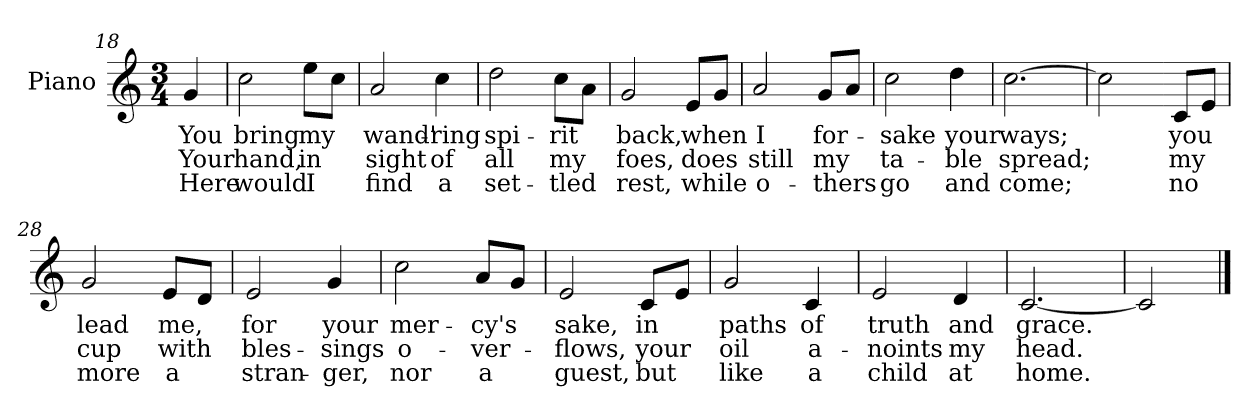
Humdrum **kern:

**kern	**text	**text	**text
*part1	*part1	*part1	*part1
*staff1	*staff1	*staff1	*staff1
*I"Piano	*	*	*
*I'Pno.	*	*	*
*clefG2	*	*	*
*k[]	*	*	*
*C:	*	*	*
*M3/4	*	*	*
=18	=18	=18	=18
!	!LO:LY:b:color=#000000	!LO:LY:b:color=#000000	!LO:LY:b:color=#000000
4gi/	You	Your	Here
=19	=19	=19	=19
!	!LO:LY:b:color=#000000	!LO:LY:b:color=#000000	!LO:LY:b:color=#000000
2cci\	bring	hand,	would
!	!LO:LY:b:color=#000000	!LO:LY:b:color=#000000	!LO:LY:b:color=#000000
8eei\L	my	in	I
8cci\J	.	.	.
!!LO:LB:g=z
=20	=20	=20	=20
!	!LO:LY:b:color=#000000	!LO:LY:b:color=#000000	!LO:LY:b:color=#000000
2ai/	wand'-	sight	find
!	!LO:LY:b:color=#000000	!LO:LY:b:color=#000000	!LO:LY:b:color=#000000
4cci\	-ring	of	a
=21	=21	=21	=21
!	!LO:LY:b:color=#000000	!LO:LY:b:color=#000000	!LO:LY:b:color=#000000
2ddi\	spi-	all	set-
!	!LO:LY:b:color=#000000	!LO:LY:b:color=#000000	!LO:LY:b:color=#000000
8cci\L	-rit	my	-tled
8ai\J	.	.	.
=22	=22	=22	=22
!	!LO:LY:b:color=#000000	!LO:LY:b:color=#000000	!LO:LY:b:color=#000000
2gi/	back,	foes,	rest,
!	!LO:LY:b:color=#000000	!LO:LY:b:color=#000000	!LO:LY:b:color=#000000
8ei/L	when	does	while
8gi/J	.	.	.
=23	=23	=23	=23
!	!LO:LY:b:color=#000000	!LO:LY:b:color=#000000	!LO:LY:b:color=#000000
2ai/	I	still	o-
!	!LO:LY:b:color=#000000	!LO:LY:b:color=#000000	!LO:LY:b:color=#000000
8gi/L	for-	my	-thers
8ai/J	.	.	.
=24	=24	=24	=24
!	!LO:LY:b:color=#000000	!LO:LY:b:color=#000000	!LO:LY:b:color=#000000
2cci\	-sake	ta-	go
!	!LO:LY:b:color=#000000	!LO:LY:b:color=#000000	!LO:LY:b:color=#000000
4ddi\	your	-ble	and
!!LO:LB:g=z
=25	=25	=25	=25
!	!LO:LY:b:color=#000000	!LO:LY:b:color=#000000	!LO:LY:b:color=#000000
[2.cci\	ways;	spread;	come;
=26	=26	=26	=26
2cci\]	.	.	.
=27-	=27-	=27-	=27-
!	!LO:LY:b:color=#000000	!LO:LY:b:color=#000000	!LO:LY:b:color=#000000
8ci/L	you	my	no
8ei/J	.	.	.
=28	=28	=28	=28
!	!LO:LY:b:color=#000000	!LO:LY:b:color=#000000	!LO:LY:b:color=#000000
2gi/	lead	cup	more
!	!LO:LY:b:color=#000000	!LO:LY:b:color=#000000	!LO:LY:b:color=#000000
8ei/L	me,	with	a
8di/J	.	.	.
=29	=29	=29	=29
!	!LO:LY:b:color=#000000	!LO:LY:b:color=#000000	!LO:LY:b:color=#000000
2ei/	for	bles-	stran-
!	!LO:LY:b:color=#000000	!LO:LY:b:color=#000000	!LO:LY:b:color=#000000
4gi/	your	-sings	-ger,
=30	=30	=30	=30
!	!LO:LY:b:color=#000000	!LO:LY:b:color=#000000	!LO:LY:b:color=#000000
2cci\	mer-	o-	nor
!	!LO:LY:b:color=#000000	!LO:LY:b:color=#000000	!LO:LY:b:color=#000000
8ai/L	-cy's	-ver-	a
8gi/J	.	.	.
!!LO:LB:g=z
=31	=31	=31	=31
!	!LO:LY:b:color=#000000	!LO:LY:b:color=#000000	!LO:LY:b:color=#000000
2ei/	sake,	-flows,	guest,
!	!LO:LY:b:color=#000000	!LO:LY:b:color=#000000	!LO:LY:b:color=#000000
8ci/L	in	your	but
8ei/J	.	.	.
=32	=32	=32	=32
!	!LO:LY:b:color=#000000	!LO:LY:b:color=#000000	!LO:LY:b:color=#000000
2gi/	paths	oil	like
!	!LO:LY:b:color=#000000	!LO:LY:b:color=#000000	!LO:LY:b:color=#000000
4ci/	of	a-	a
=33	=33	=33	=33
!	!LO:LY:b:color=#000000	!LO:LY:b:color=#000000	!LO:LY:b:color=#000000
2ei/	truth	-noints	child
!	!LO:LY:b:color=#000000	!LO:LY:b:color=#000000	!LO:LY:b:color=#000000
4di/	and	my	at
=34	=34	=34	=34
!	!LO:LY:b:color=#000000	!LO:LY:b:color=#000000	!LO:LY:b:color=#000000
[2.ci/	grace.	head.	home.
=35	=35	=35	=35
2ci/]	.	.	.
==	==	==	==
*-	*-	*-	*-
